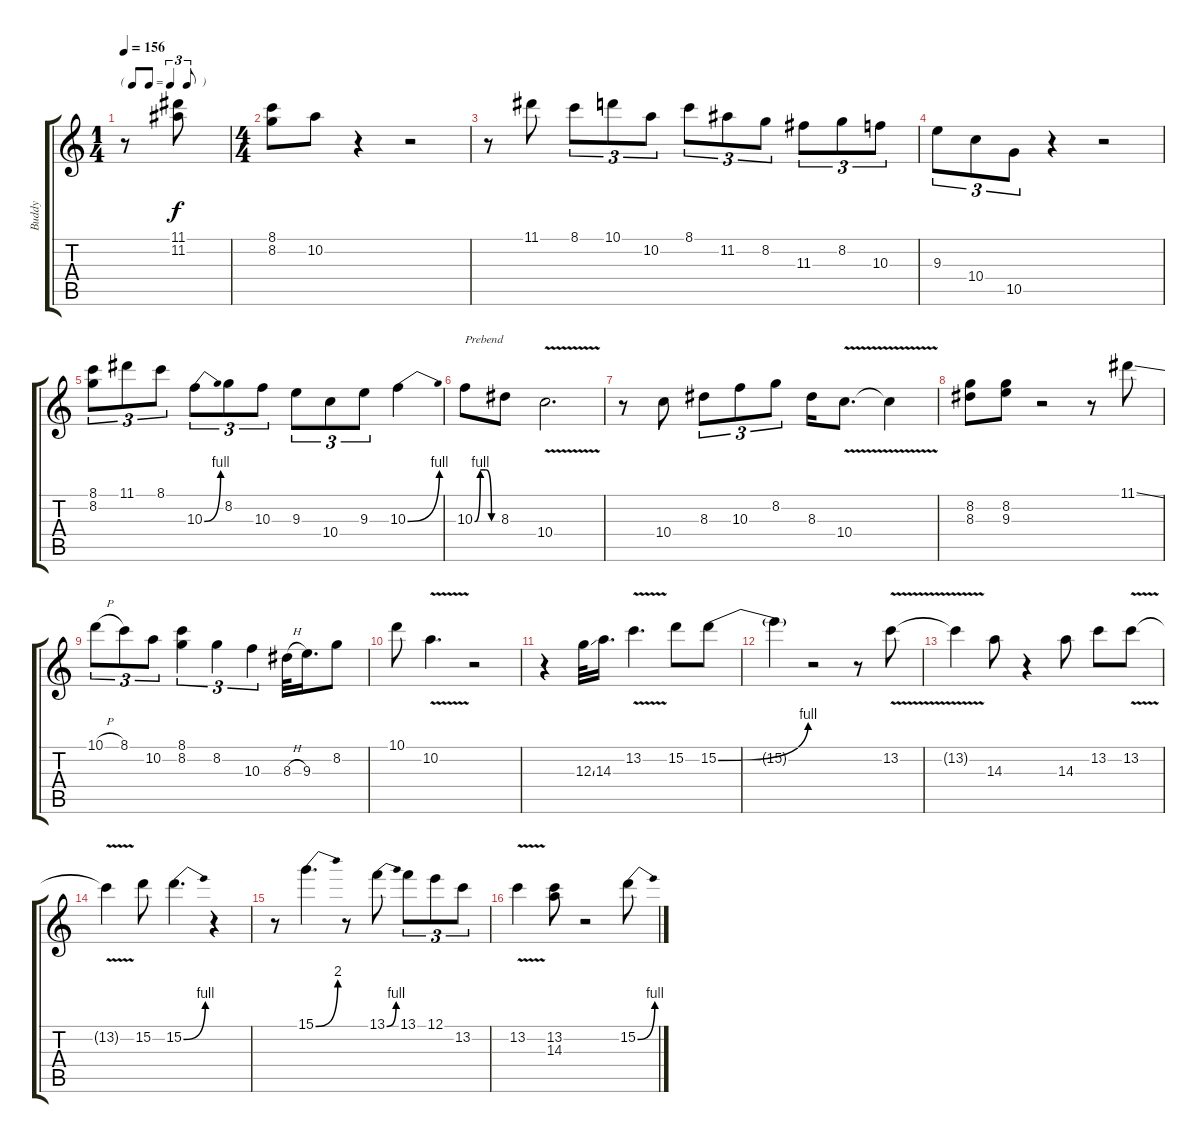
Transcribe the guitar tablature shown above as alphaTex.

\track ("Buddy" "Buddy") {instrument acousticguitarsteel}
\staff {score tabs}
\tuning (E4 B3 G3 D3 A2 E2) {hide}
\ts (1 4)
\tf triplet8th
\tempo 156
\clef g2
\ks c
r.8{dy f instrument acousticguitarsteel} (11.1 11.2).8 |
\ts (4 4)
(8.1 8.2).8 10.2.8 r.4 r.2 |
r.8 11.1.8 8.1.8{tu (3 2)} 10.1.8{tu (3 2)} 10.2.8{tu (3 2)} 8.1.8{tu (3 2)} 11.2.8{tu (3 2)} 8.2.8{tu (3 2)} 11.3.8{tu (3 2)} 8.2.8{tu (3 2)} 10.3.8{tu (3 2)} |
9.3.8{tu (3 2)} 10.4.8{tu (3 2)} 10.5.8{tu (3 2)} r.4 r.2 |
(8.1 8.2).8{tu (3 2)} 11.1.8{tu (3 2)} 8.1.8{tu (3 2)} 10.3{be (bend 0 0 60 4)}.8{tu (3 2)} 8.2.8{tu (3 2)} 10.3.8{tu (3 2)} 9.3.8{tu (3 2)} 10.4.8{tu (3 2)} 9.3.8{tu (3 2)} 10.3{be (bend 0 0 60 4)}.4 |
10.3{be (custom 0 0 15 4 30 4 45 0 60 0)}.8{txt "Prebend"} 8.3.8 10.4{v}.2{d} |
r.8 10.4.8 8.3.8{tu (3 2)} 10.3.8{tu (3 2)} 8.2.8{tu (3 2)} 8.3.16 10.4{v}.8{d} 10.4{t}.4 |
(8.2 8.3).8 (8.2 9.3).8 r.2 r.8 11.1{ss}.8 |
10.1{h}.8{tu (3 2)} 8.1.8{tu (3 2)} 10.2.8{tu (3 2)} (8.1 8.2).4{tu (3 2)} 8.2.4{tu (3 2)} 10.3.4{tu (3 2)} 8.3{h}.32 9.3.16{d} 8.2.8 |
10.1.8 10.2{v}.4{d} r.2 |
r.4 12.3{ss}.32 14.3.16{d} 13.2{v}.4{d} 15.2.8 15.2{be (bend 0 0 60 4)}.8 |
15.2{t}.4 r.2 r.8 13.2{v}.8 |
13.2{t}.4 14.3.8 r.4 14.3.8 13.2.8 13.2{v}.8 |
13.2{t}.4 15.2.8 15.2{be (bend 0 0 60 4)}.4{d} r.4 |
r.8 15.1{be (bend 0 0 60 8)}.4{d} r.8 13.1{be (bend 0 0 60 4)}.8 13.1.8{tu (3 2)} 12.1.8{tu (3 2)} 13.2.8{tu (3 2)} |
13.2{v}.4 (13.2 14.3).8 r.2 15.2{be (bend 0 0 60 4)}.8
